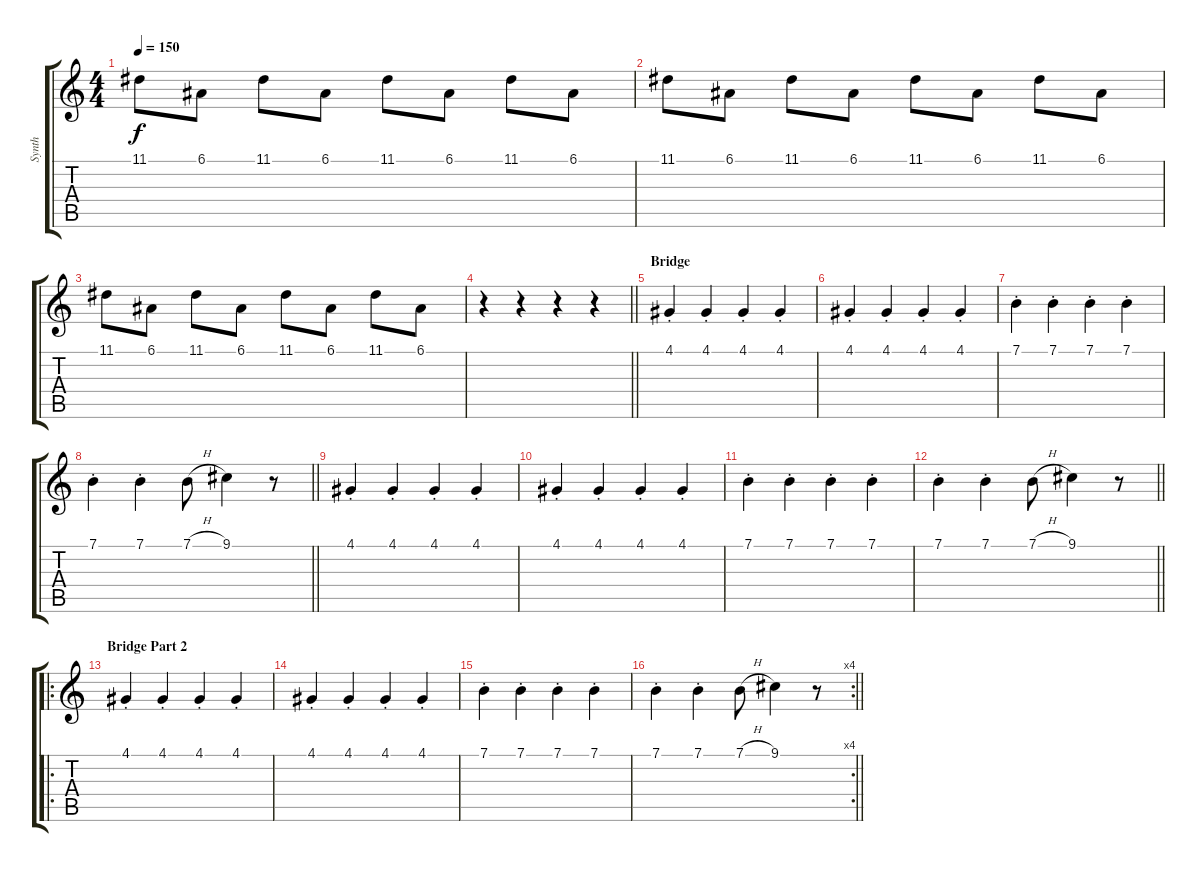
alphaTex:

\track ("Synth" "Synth") {instrument lead2sawtooth bank 255}
\staff {score tabs}
\tuning (E4 B3 G3 D3 A2 E2) {hide}
\ts (4 4)
\tempo 150
\clef g2
\ks c
11.1.8{dy f} 6.1.8 11.1.8 6.1.8 11.1.8 6.1.8 11.1.8 6.1.8 |
11.1.8 6.1.8 11.1.8 6.1.8 11.1.8 6.1.8 11.1.8 6.1.8 |
11.1.8 6.1.8 11.1.8 6.1.8 11.1.8 6.1.8 11.1.8 6.1.8 |
\barLineRight lightlight
r.4 r.4 r.4 r.4 |
\section ("" "Bridge")
4.1{st}.4 4.1{st}.4 4.1{st}.4 4.1{st}.4 |
4.1{st}.4 4.1{st}.4 4.1{st}.4 4.1{st}.4 |
7.1{st}.4 7.1{st}.4 7.1{st}.4 7.1{st}.4 |
\barLineRight lightlight
7.1{st}.4 7.1{st}.4 7.1{h}.8 9.1.4 r.8 |
4.1{st}.4 4.1{st}.4 4.1{st}.4 4.1{st}.4 |
4.1{st}.4 4.1{st}.4 4.1{st}.4 4.1{st}.4 |
7.1{st}.4 7.1{st}.4 7.1{st}.4 7.1{st}.4 |
\barLineRight lightlight
7.1{st}.4 7.1{st}.4 7.1{h}.8 9.1.4 r.8 |
\ro
\section ("" "Bridge Part 2")
4.1{st}.4 4.1{st}.4 4.1{st}.4 4.1{st}.4 |
4.1{st}.4 4.1{st}.4 4.1{st}.4 4.1{st}.4 |
7.1{st}.4 7.1{st}.4 7.1{st}.4 7.1{st}.4 |
\rc 4
\barLineRight lightlight
7.1{st}.4 7.1{st}.4 7.1{h}.8 9.1.4 r.8
